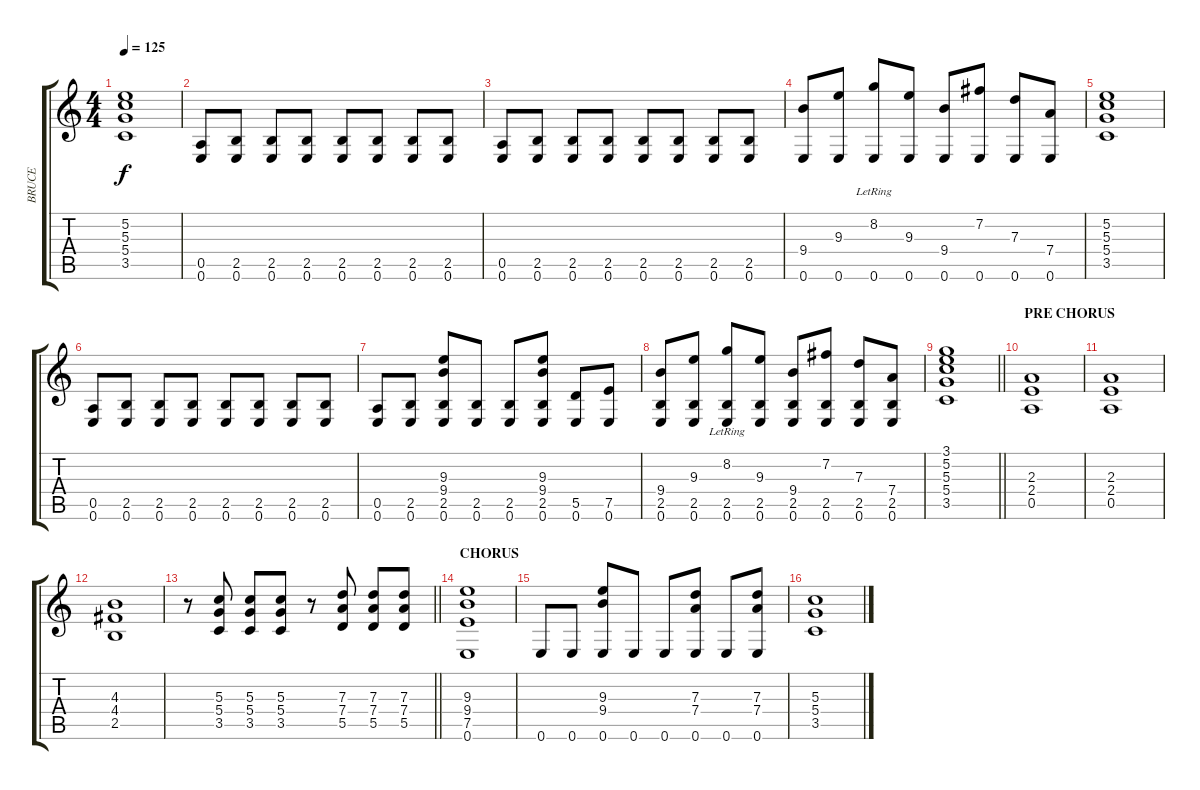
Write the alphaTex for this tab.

\track ("BRUCE " "BRUCE ") {instrument distortionguitar}
\staff {score tabs}
\tuning (E4 B3 G3 D3 A2 E2) {hide}
\ts (4 4)
\tempo 125
\clef g2
\ks c
(5.2 5.3 5.4 3.5).1{dy f} |
(0.5 0.6).8 (2.5 0.6).8 (2.5 0.6).8 (2.5 0.6).8 (2.5 0.6).8 (2.5 0.6).8 (2.5 0.6).8 (2.5 0.6).8 |
(0.5 0.6).8 (2.5 0.6).8 (2.5 0.6).8 (2.5 0.6).8 (2.5 0.6).8 (2.5 0.6).8 (2.5 0.6).8 (2.5 0.6).8 |
(9.4 0.6).8 (9.3 0.6).8 (8.2{lr} 0.6).8 (9.3 0.6).8 (9.4 0.6).8 (7.2 0.6).8 (7.3 0.6).8 (7.4 0.6).8 |
(5.2 5.3 5.4 3.5).1 |
(0.5 0.6).8 (2.5 0.6).8 (2.5 0.6).8 (2.5 0.6).8 (2.5 0.6).8 (2.5 0.6).8 (2.5 0.6).8 (2.5 0.6).8 |
(0.5 0.6).8 (2.5 0.6).8 (9.3 9.4 2.5 0.6).8 (2.5 0.6).8 (2.5 0.6).8 (9.3 9.4 2.5 0.6).8 (5.5 0.6).8 (7.5 0.6).8 |
(9.4 2.5 0.6).8 (9.3 2.5 0.6).8 (8.2{lr} 2.5 0.6).8 (9.3 2.5 0.6).8 (9.4 2.5 0.6).8 (7.2 2.5 0.6).8 (7.3 2.5 0.6).8 (7.4 2.5 0.6).8 |
\barLineRight lightlight
(3.1 5.2 5.3 5.4 3.5).1 |
\section ("" "PRE CHORUS")
(2.3 2.4 0.5).1 |
(2.3 2.4 0.5).1 |
(4.3 4.4 2.5).1 |
\barLineRight lightlight
r.8 (5.3 5.4 3.5).8 (5.3 5.4 3.5).8 (5.3 5.4 3.5).8 r.8 (7.3 7.4 5.5).8 (7.3 7.4 5.5).8 (7.3 7.4 5.5).8 |
\section ("" "CHORUS")
(9.3 9.4 7.5 0.6).1 |
0.6.8 0.6.8 (9.3 9.4 0.6).8 0.6.8 0.6.8 (7.3 7.4 0.6).8 0.6.8 (7.3 7.4 0.6).8 |
(5.3 5.4 3.5).1
